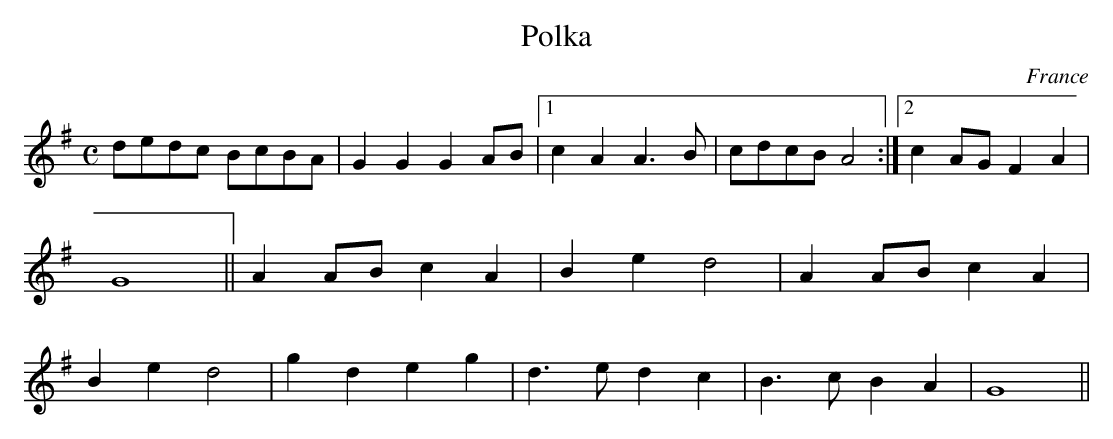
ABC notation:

X:1
T:Polka
O:France
M:C
K:G
\vskip 6pt
dedc BcBA|G2G2G2AB\
|1c2A2A3B|cdcBA4:|2c2AGF2A2|G8||\
A2ABc2A2|B2e2d4|A2ABc2A2|B2e2d4|\
g2d2e2g2|d3ed2c2|B3cB2A2|G8||
